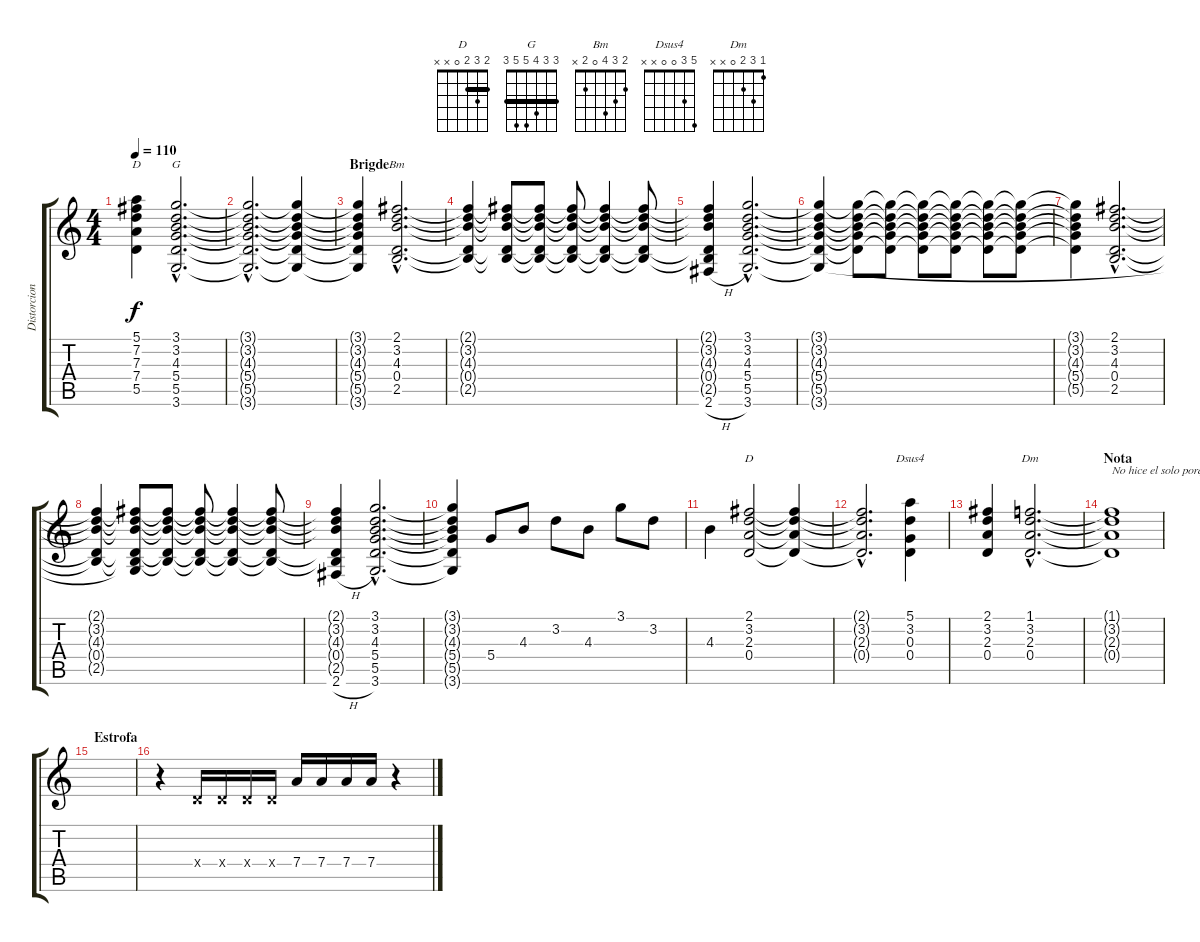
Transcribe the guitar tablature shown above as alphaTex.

\track ("Distorcion 2" "Distorcion") {instrument distortionguitar}
\staff {score tabs}
\tuning (E4 B3 G3 D3 A2 E2) {hide}
\chord ("D" 5 7 7 7 5 x) {firstfret 5 barre 5}
\chord ("G" 3 3 4 5 5 3) {barre 3}
\chord ("Bm" 2 3 4 0 2 x)
\chord ("D" 2 3 2 0 x x) {barre 2}
\chord ("Dsus4" 5 3 0 0 x x)
\chord ("Dm" 1 3 2 0 x x)
\ts (4 4)
\tempo 110
\clef g2
\ks c
(5.1 7.2 7.3 7.4 5.5).4{ch "D" dy f} (3.1{hac} 3.2{hac} 4.3{hac} 5.4{hac} 5.5{hac} 3.6{hac}).2{d ch "G"} |
(3.1{hac t} 3.2{hac t} 4.3{hac t} 5.4{hac t} 5.5{hac t} 3.6{hac t}).2{d} (3.1{t} 3.2{t} 4.3{t} 5.4{t} 5.5{t} 3.6{t}).4 |
\section ("" "Brigde")
(3.1{t} 3.2{t} 4.3{t} 5.4{t} 5.5{t} 3.6{t}).4 (2.1{hac} 3.2{hac} 4.3{hac} 0.4{hac} 2.5{hac}).2{d ch "Bm"} |
(2.1{t} 3.2{t} 4.3{t} 0.4{t} 2.5{t}).4 (2.1{t} 3.2{t} 4.3{t} 0.4{t} 2.5{t}).8 (2.1{t} 3.2{t} 4.3{t} 0.4{t} 2.5{t}).8 (2.1{t} 3.2{t} 4.3{t} 0.4{t} 2.5{t}).8 (2.1{t} 3.2{t} 4.3{t} 0.4{t} 2.5{t}).4 (2.1{t} 3.2{t} 4.3{t} 0.4{t} 2.5{t}).8 |
(2.1{t} 3.2{t} 4.3{t} 0.4{t} 2.5{t} 2.6{h}).4 (3.1{hac} 3.2{hac} 4.3{hac} 5.4{hac} 5.5{hac} 3.6{hac}).2{d} |
(3.1{t} 3.2{t} 4.3{t} 5.4{t} 5.5{t} 3.6{t}).4 (3.1{t} 3.2{t} 4.3{t} 5.4{t} 5.5{t}).8 (3.1{t} 3.2{t} 4.3{t} 5.4{t} 5.5{t}).8 (3.1{t} 3.2{t} 4.3{t} 5.4{t} 5.5{t}).8 (3.1{t} 3.2{t} 4.3{t} 5.4{t} 5.5{t}).8 (3.1{t} 3.2{t} 4.3{t} 5.4{t} 5.5{t}).8 (3.1{t} 3.2{t} 4.3{t} 5.4{t} 5.5{t}).8 |
(3.1{t} 3.2{t} 4.3{t} 5.4{t} 5.5{t}).4 (2.1{hac} 3.2{hac} 4.3{hac} 0.4{hac} 2.5{hac}).2{d} |
(2.1{t} 3.2{t} 4.3{t} 0.4{t} 2.5{t}).4 (2.1{t} 3.2{t} 4.3{t} 0.4{t} 2.5{t} 3.6{t}).8 (2.1{t} 3.2{t} 4.3{t} 0.4{t} 2.5{t}).8 (2.1{t} 3.2{t} 4.3{t} 0.4{t} 2.5{t}).8 (2.1{t} 3.2{t} 4.3{t} 0.4{t} 2.5{t}).4 (2.1{t} 3.2{t} 4.3{t} 0.4{t} 2.5{t}).8 |
(2.1{t} 3.2{t} 4.3{t} 0.4{t} 2.5{t} 2.6{h}).4 (3.1{hac} 3.2{hac} 4.3{hac} 5.4{hac} 5.5{hac} 3.6{hac}).2{d} |
(3.1{t} 3.2{t} 4.3{t} 5.4{t} 5.5{t} 3.6{t}).4 5.4.8 4.3.8 3.2.8 4.3.8 3.1.8 3.2.8 |
4.3.4 (2.1 3.2 2.3 0.4).2{ch "D"} (2.1{t} 3.2{t} 2.3{t} 0.4{t}).4 |
(2.1{hac t} 3.2{hac t} 2.3{hac t} 0.4{hac t}).2{d} (5.1 3.2 0.3 0.4).4{ch "Dsus4"} |
(2.1 3.2 2.3 0.4).4 (1.1{hac} 3.2{hac} 2.3{hac} 0.4{hac}).2{d ch "Dm"} |
\section ("" "Nota")
(1.1{t} 3.2{t} 2.3{t} 0.4{t}).1{txt "No hice el solo porque no tengo la cancion"} |
\section ("" "Estrofa")
|
r.4 0.4{x}.16 0.4{x}.16 0.4{x}.16 0.4{x}.16 7.4.16 7.4.16 7.4.16 7.4.16 r.4
